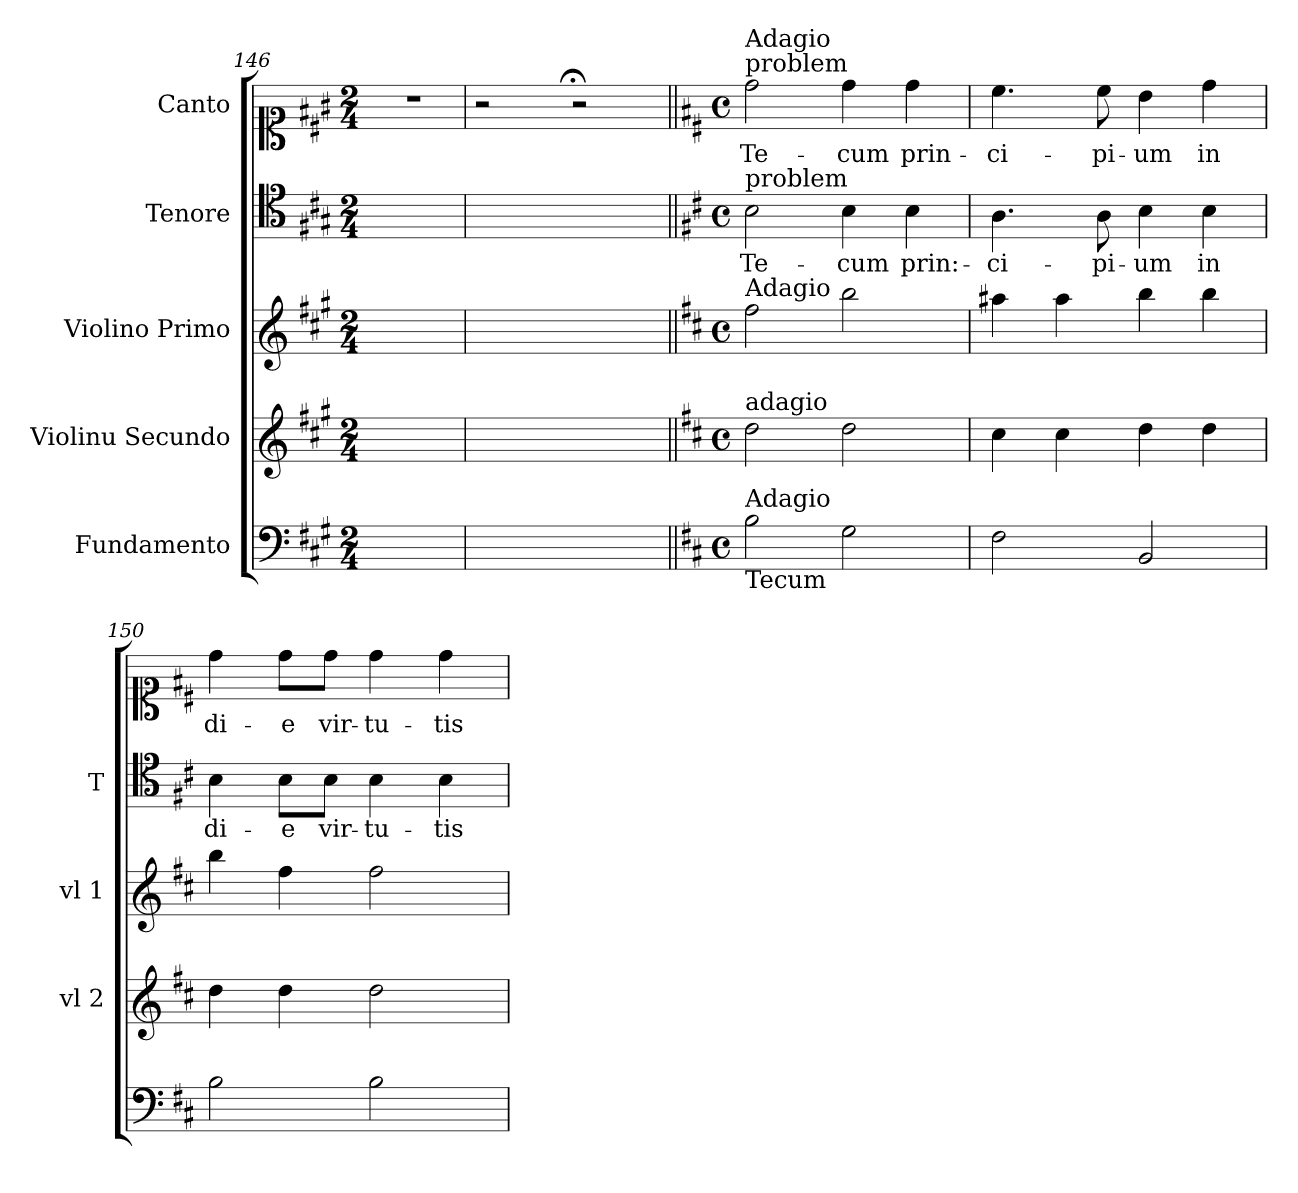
**kern	**kern	**kern	**kern	**text	**kern	**text
*part5	*part4	*part3	*part2	*part2	*part1	*part1
*staff5	*staff4	*staff3	*staff2	*staff2	*staff1	*staff1
*I"Fundamento	*I"Violinu Secundo	*I"Violino Primo	*I"Tenore	*	*I"Canto	*
*	*I'vl 2	*I'vl 1	*I'T	*	*	*
*clefF4	*clefG2	*clefG2	*clefC4	*	*clefC1	*
*k[f#c#g#]	*k[f#c#g#]	*k[f#c#g#]	*k[f#c#g#]	*	*k[f#c#g#]	*
*A:	*A:	*A:	*A:	*	*A:	*
*M2/4	*M2/4	*M2/4	*M2/4	*	*M2/4	*
=146	=146	=146	=146	=146	=146	=146
2ryy	2ryy	2ryy	2ryy	.	2r	.
=147	=147	=147	=147	=147	=147	=147
2ryy	2ryy	2ryy	2ryy	.	2r	.
2ryy	2ryy	2ryy	2ryy	.	2r	.
=148||	=148||	=148||	=148||	=148||;	=148||;	=148||;
*k[f#c#]	*k[f#c#]	*k[f#c#]	*k[f#c#]	*	*k[f#c#]	*
*D:	*D:	*D:	*D:	*	*D:	*
*M4/4	*M4/4	*M4/4	*M4/4	*	*M4/4	*
*met(c)	*met(c)	*met(c)	*met(c)	*	*met(c)	*
!	!	!	!	!	!LO:TX:a:t=problem	!
!	!	!	!	!	!LO:TX:a:t=Adagio	!
!	!	!	!LO:TX:a:t=problem	!	!	!
!	!	!LO:TX:a:t=Adagio	!	!	!	!
!	!LO:TX:a:t=adagio	!	!	!	!	!
!LO:TX:b:t=Tecum	!	!	!	!	!	!
!LO:TX:a:t=Adagio	!	!	!	!	!	!
2B\	2dd\	2ff#\	2B\	Te-	2dd\	Te-
2G\	2dd\	2bb\	4B\	-cum	4dd\	-cum
.	.	.	4B\	prin:-	4dd\	prin-
=149	=149	=149	=149	=149	=149	=149
2F#\	4cc#\	4aa#X\	4.A\	-ci-	4.cc#\	-ci-
.	4cc#\	4aa#\	.	.	.	.
.	.	.	8A\	-pi-	8cc#\	-pi-
2BB/	4dd\	4bb\	4B\	-um	4b\	-um
.	4dd\	4bb\	4B\	in	4dd\	in
=150	=150	=150	=150	=150	=150	=150
2B\	4dd\	4bb\	4B\	di-	4dd\	di-
.	4dd\	4ff#\	8B\L	-e	8dd\L	-e
.	.	.	8B\J	vir-	8dd\J	vir-
2B\	2dd\	2ff#\	4B\	-tu-	4dd\	-tu-
.	.	.	4B\	-tis	4dd\	-tis
=	=	=	=	=	=	=
*-	*-	*-	*-	*-	*-	*-
